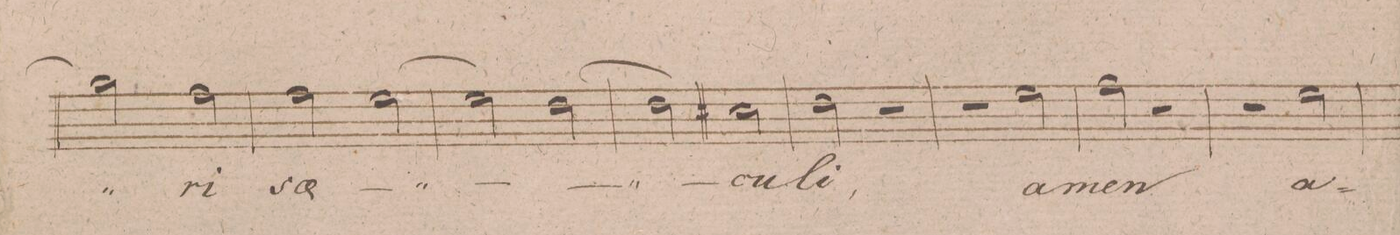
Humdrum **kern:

**kern	**text	**dynam
*I"Alto.	*	*
*clefC3	*	*
*k[f#]	*	*
*met(c|)	*	*
*M2/2	*	*
2a\]	.	.
2g\	-ri	.
=306	=306	=306
2g\	sae-	.
[2f#\	.	.
=307	=307	=307
2f#\]	.	.
[2e\	.	.
=308	=308	=308
2e\]	.	.
2d#X\	-cu-	.
=309	=309	=309
2e\	-li,	.
2r	.	.
=310	=310	=310
2r	.	.
2f#\	a-	.
=311	=311	=311
2g\	-men	.
2r	.	.
=312	=312	=312
2r	.	.
2f#\	a-	.
=313	=313	=313
*-	*-	*-
